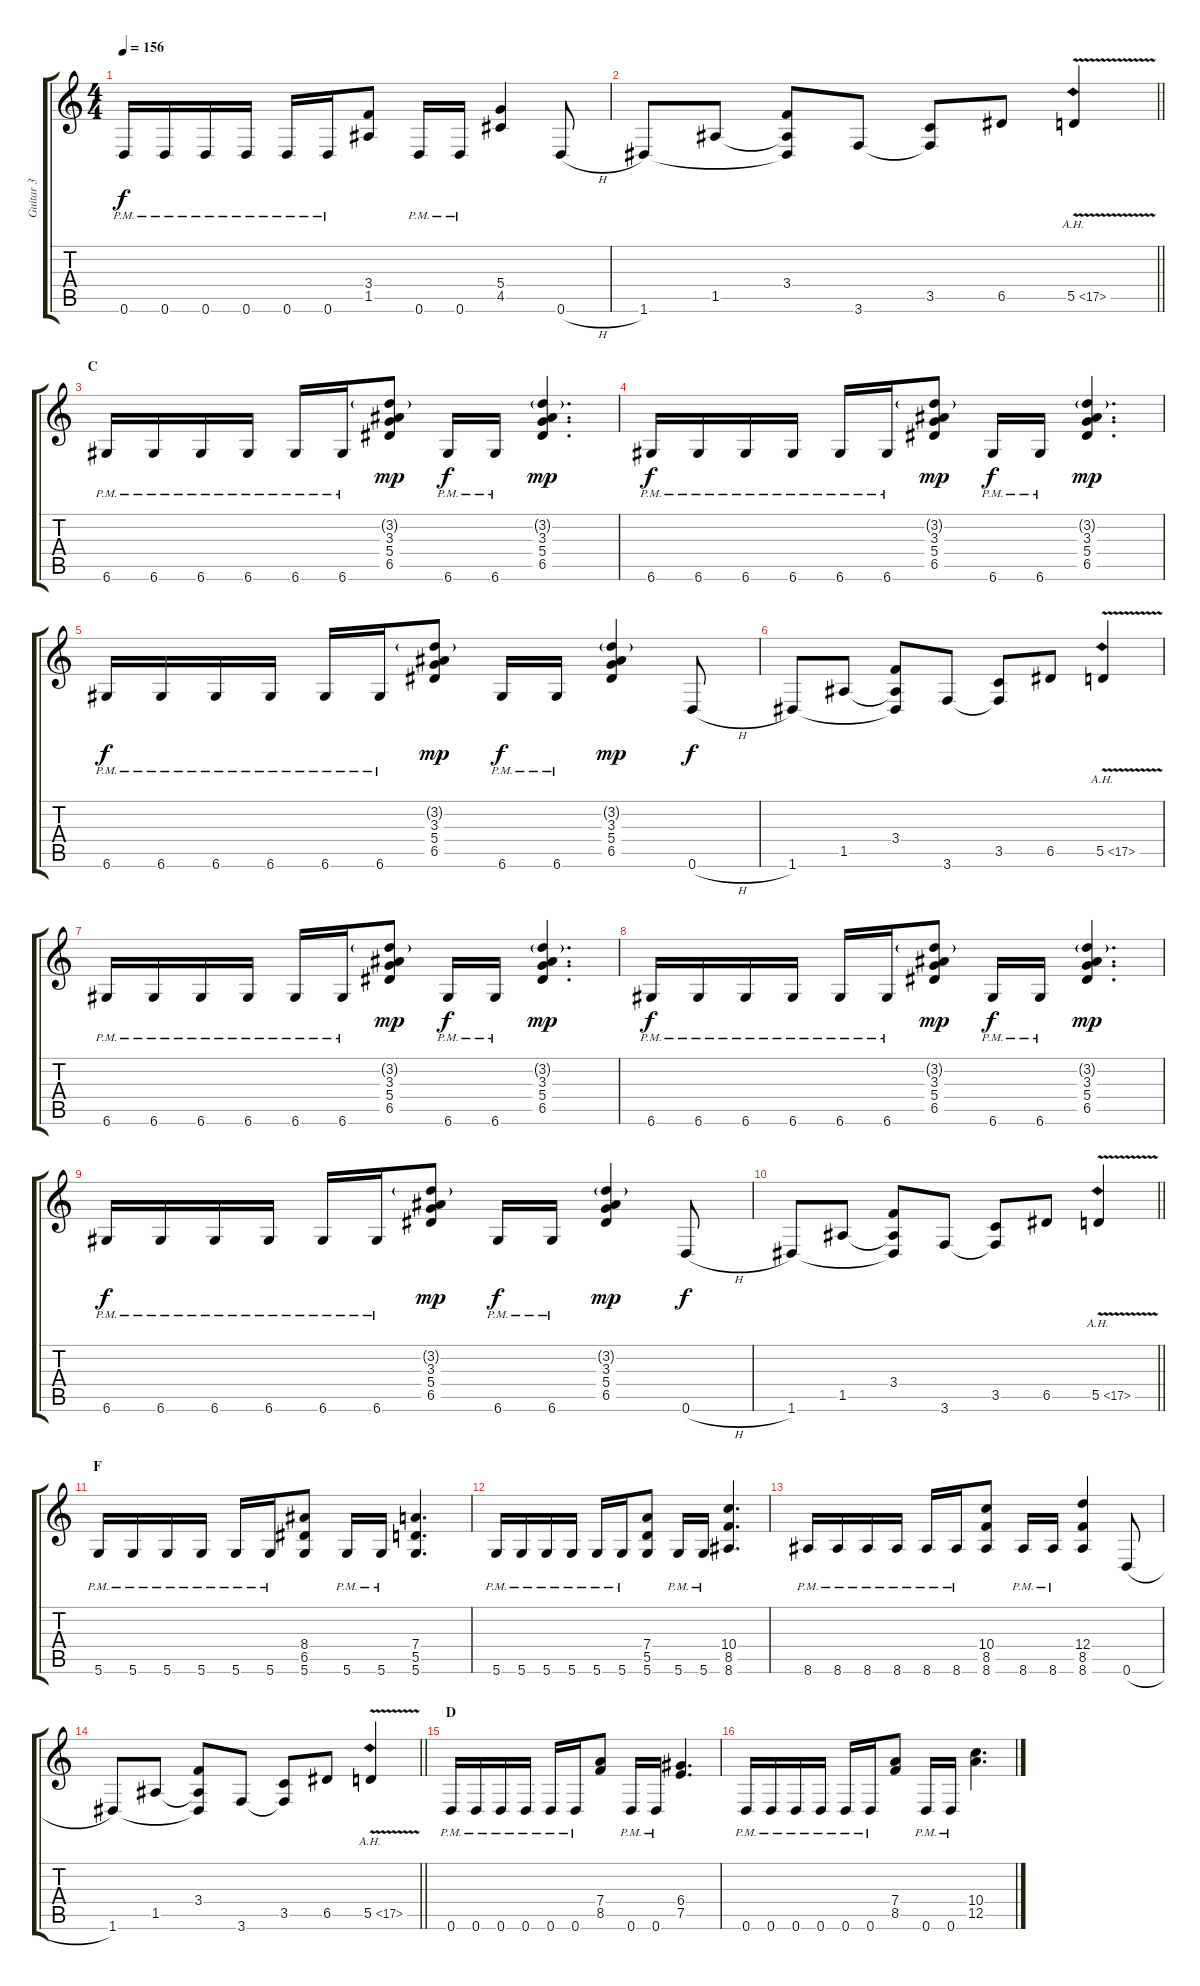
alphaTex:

\track ("Guitar 3" "Guitar 3") {instrument distortionguitar}
\staff {score tabs}
\tuning (E4 B3 G3 D3 A2 D2) {hide}
\ts (4 4)
\tempo 156
\clef g2
\ks c
0.6{pm}.16{dy f} 0.6{pm}.16 0.6{pm}.16 0.6{pm}.16 0.6{pm}.16 0.6{pm}.16 (3.4 1.5).8 0.6{pm}.16 0.6{pm}.16 (5.4 4.5).4 0.6{h}.8 |
\barLineRight lightlight
1.6.8 1.5.8 (3.4 1.5{t} 1.6{t}).8 3.6.8 (3.5 3.6{t}).8 6.5.8 5.5{ah 12 v}.4 |
\section ("" "C")
6.6{pm}.16 6.6{pm}.16 6.6{pm}.16 6.6{pm}.16 6.6{pm}.16 6.6{pm}.16 (3.2{g} 3.3 5.4 6.5).8{dy mp} 6.6{pm}.16{dy f} 6.6{pm}.16 (3.2{g} 3.3 5.4 6.5).4{d dy mp} |
6.6{pm}.16{dy f} 6.6{pm}.16 6.6{pm}.16 6.6{pm}.16 6.6{pm}.16 6.6{pm}.16 (3.2{g} 3.3 5.4 6.5).8{dy mp} 6.6{pm}.16{dy f} 6.6{pm}.16 (3.2{g} 3.3 5.4 6.5).4{d dy mp} |
6.6{pm}.16{dy f} 6.6{pm}.16 6.6{pm}.16 6.6{pm}.16 6.6{pm}.16 6.6{pm}.16 (3.2{g} 3.3 5.4 6.5).8{dy mp} 6.6{pm}.16{dy f} 6.6{pm}.16 (3.2{g} 3.3 5.4 6.5).4{dy mp} 0.6{h}.8{dy f} |
1.6.8 1.5.8 (3.4 1.5{t} 1.6{t}).8 3.6.8 (3.5 3.6{t}).8 6.5.8 5.5{ah 12 v}.4 |
6.6{pm}.16 6.6{pm}.16 6.6{pm}.16 6.6{pm}.16 6.6{pm}.16 6.6{pm}.16 (3.2{g} 3.3 5.4 6.5).8{dy mp} 6.6{pm}.16{dy f} 6.6{pm}.16 (3.2{g} 3.3 5.4 6.5).4{d dy mp} |
6.6{pm}.16{dy f} 6.6{pm}.16 6.6{pm}.16 6.6{pm}.16 6.6{pm}.16 6.6{pm}.16 (3.2{g} 3.3 5.4 6.5).8{dy mp} 6.6{pm}.16{dy f} 6.6{pm}.16 (3.2{g} 3.3 5.4 6.5).4{d dy mp} |
6.6{pm}.16{dy f} 6.6{pm}.16 6.6{pm}.16 6.6{pm}.16 6.6{pm}.16 6.6{pm}.16 (3.2{g} 3.3 5.4 6.5).8{dy mp} 6.6{pm}.16{dy f} 6.6{pm}.16 (3.2{g} 3.3 5.4 6.5).4{dy mp} 0.6{h}.8{dy f} |
\barLineRight lightlight
1.6.8 1.5.8 (3.4 1.5{t} 1.6{t}).8 3.6.8 (3.5 3.6{t}).8 6.5.8 5.5{ah 12 v}.4 |
\section ("" "F")
5.6{pm}.16 5.6{pm}.16 5.6{pm}.16 5.6{pm}.16 5.6{pm}.16 5.6{pm}.16 (8.4 6.5 5.6).8 5.6{pm}.16 5.6{pm}.16 (7.4 5.5 5.6).4{d} |
5.6{pm}.16 5.6{pm}.16 5.6{pm}.16 5.6{pm}.16 5.6{pm}.16 5.6{pm}.16 (7.4 5.5 5.6).8 5.6{pm}.16 5.6{pm}.16 (10.4 8.5 8.6).4{d} |
8.6{pm}.16 8.6{pm}.16 8.6{pm}.16 8.6{pm}.16 8.6{pm}.16 8.6{pm}.16 (10.4 8.5 8.6).8 8.6{pm}.16 8.6{pm}.16 (12.4 8.5 8.6).4 0.6{h}.8 |
\barLineRight lightlight
1.6.8 1.5.8 (3.4 1.5{t} 1.6{t}).8 3.6.8 (3.5 3.6{t}).8 6.5.8 5.5{ah 12 v}.4 |
\section ("" "D")
0.6{pm}.16 0.6{pm}.16 0.6{pm}.16 0.6{pm}.16 0.6{pm}.16 0.6{pm}.16 (7.4 8.5).8 0.6{pm}.16 0.6{pm}.16 (6.4 7.5).4{d} |
0.6{pm}.16 0.6{pm}.16 0.6{pm}.16 0.6{pm}.16 0.6{pm}.16 0.6{pm}.16 (7.4 8.5).8 0.6{pm}.16 0.6{pm}.16 (10.4 12.5).4{d}
